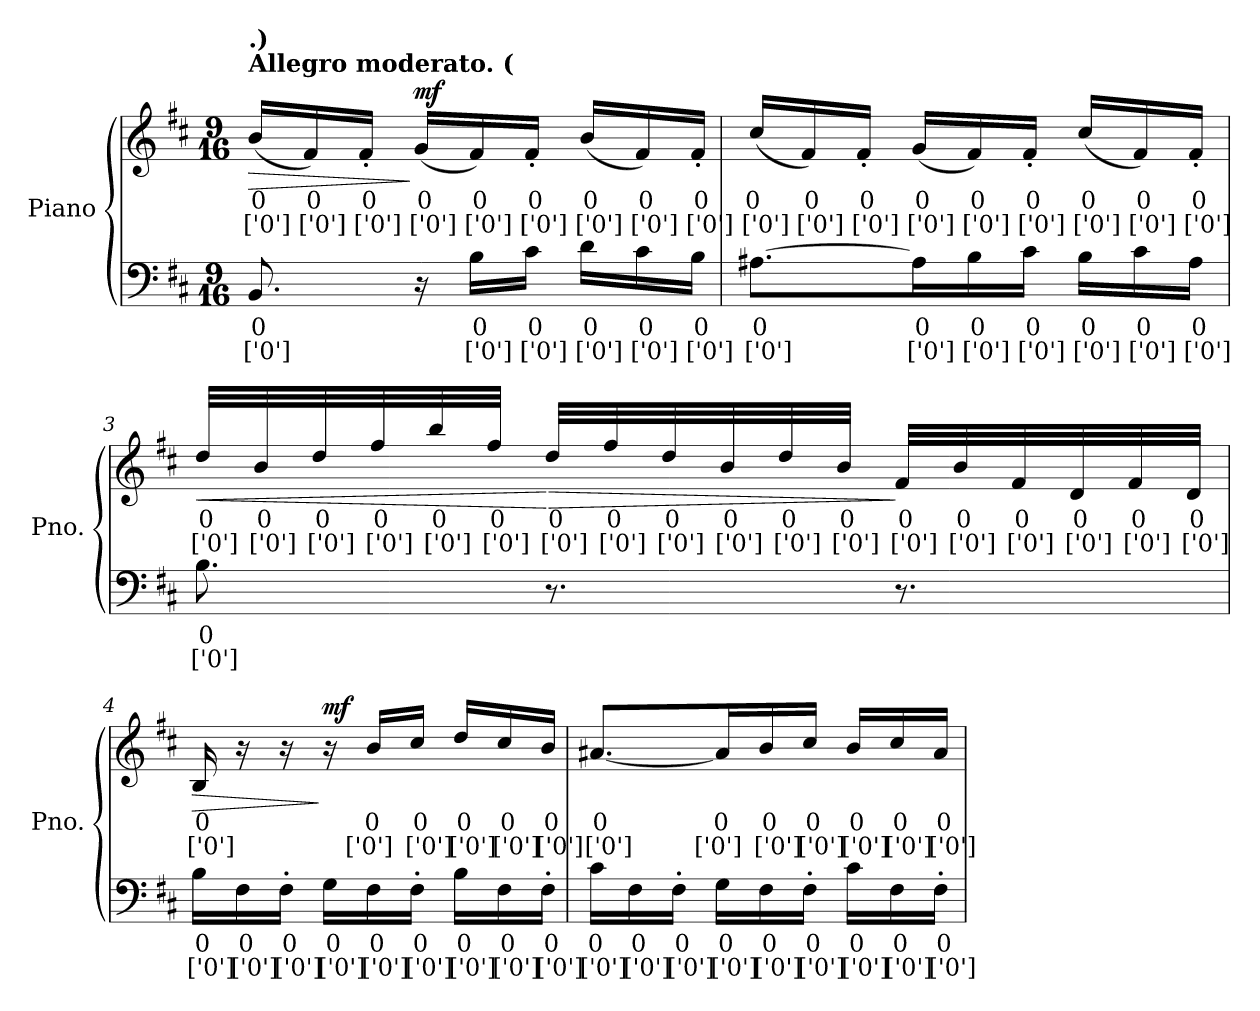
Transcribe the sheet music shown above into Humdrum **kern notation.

**kern	**text	**text	**kern	**text	**text	**dynam
*part1	*part1	*part1	*part1	*part1	*part1	*part1
*staff2	*staff2	*staff2	*staff1	*staff1	*staff1	*staff1/2
*I"Piano	*	*	*	*	*	*
*I'Pno.	*	*	*	*	*	*
*clefF4	*	*	*clefG2	*	*	*
*k[f#c#]	*	*	*k[f#c#]	*	*	*
*M9/16	*	*	*M9/16	*	*	*
*MM84	*	*	*MM84	*	*	*
=1	=1	=1	=1	=1	=1	=1
!	!	!	!LO:TX:a:B:t=Allegro moderato.  (	!	!	!
!	!	!	!LO:TX:a:B:t=.)	!	!	!
!	!	!	!	!	!	!LO:HP:b
8.BBi/	0	['0']	(<16bj/LL	0	['0']	>
.	.	.	16f#j/)	0	['0']	.
.	.	.	16f#'j/JJ	0	['0']	.
!	!	!	!	!	!	!LO:DY:n=1:b
16r	.	.	(<16gj/LL	0	['0']	] mf
16Bi\LL	0	['0']	16f#j/)	0	['0']	.
16c#i\JJ	0	['0']	16f#'j/JJ	0	['0']	.
16di\LL	0	['0']	(<16bj/LL	0	['0']	.
16c#i\	0	['0']	16f#j/)	0	['0']	.
16Bi\JJ	0	['0']	16f#'j/JJ	0	['0']	.
=2	=2	=2	=2	=2	=2	=2
[8.A#Xi\L	0	['0']	(<16cc#j/LL	0	['0']	.
.	.	.	16f#j/)	0	['0']	.
.	.	.	16f#'j/JJ	0	['0']	.
16A#i\L]	0	['0']	(<16gj/LL	0	['0']	.
16Bi\	0	['0']	16f#j/)	0	['0']	.
16c#i\JJ	0	['0']	16f#'j/JJ	0	['0']	.
16Bi\LL	0	['0']	(<16cc#j/LL	0	['0']	.
16c#i\	0	['0']	16f#j/)	0	['0']	.
16A#i\JJ	0	['0']	16f#'j/JJ	0	['0']	.
=3	=3	=3	=3	=3	=3	=3
!	!	!	!	!	!	!LO:HP:b
8.Bi\	0	['0']	32ddj/LLL	0	['0']	<
.	.	.	32bj/	0	['0']	.
.	.	.	32ddj/	0	['0']	.
.	.	.	32ff#j/	0	['0']	.
.	.	.	32bbj/	0	['0']	.
.	.	.	32ff#j/JJJ	0	['0']	.
!	!	!	!	!	!	!LO:HP:n=1:b
8.r	.	.	32ddj/LLL	0	['0']	[ >
.	.	.	32ff#j/	0	['0']	.
.	.	.	32ddj/	0	['0']	.
.	.	.	32bj/	0	['0']	.
.	.	.	32ddj/	0	['0']	.
.	.	.	32bj/JJJ	0	['0']	.
8.r	.	.	32f#j/LLL	0	['0']	]
.	.	.	32bj/	0	['0']	.
.	.	.	32f#j/	0	['0']	.
.	.	.	32dj/	0	['0']	.
.	.	.	32f#j/	0	['0']	.
.	.	.	32dj/JJJ	0	['0']	.
!!LO:LB:g=z
=4	=4	=4	=4	=4	=4	=4
!	!	!	!	!	!	!LO:HP:b
16Bi\LL	0	['0']	16Bj/	0	['0']	>
16F#i\	0	['0']	16r	.	.	.
16F#'i\JJ	0	['0']	16r	.	.	.
!	!	!	!	!	!	!LO:DY:n=1:b
16Gi\LL	0	['0']	16r	.	.	] mf
16F#i\	0	['0']	16bj/LL	0	['0']	.
16F#'i\JJ	0	['0']	16cc#j/JJ	0	['0']	.
16Bi\LL	0	['0']	16ddj/LL	0	['0']	.
16F#i\	0	['0']	16cc#j/	0	['0']	.
16F#'i\JJ	0	['0']	16bj/JJ	0	['0']	.
=5	=5	=5	=5	=5	=5	=5
16c#i\LL	0	['0']	[8.a#Xj/L	0	['0']	.
16F#i\	0	['0']	.	.	.	.
16F#'i\JJ	0	['0']	.	.	.	.
16Gi\LL	0	['0']	16a#j/L]	0	['0']	.
16F#i\	0	['0']	16bj/	0	['0']	.
16F#'i\JJ	0	['0']	16cc#j/JJ	0	['0']	.
16c#i\LL	0	['0']	16bj/LL	0	['0']	.
16F#i\	0	['0']	16cc#j/	0	['0']	.
16F#'i\JJ	0	['0']	16a#j/JJ	0	['0']	.
=	=	=	=	=	=	=
*-	*-	*-	*-	*-	*-	*-
